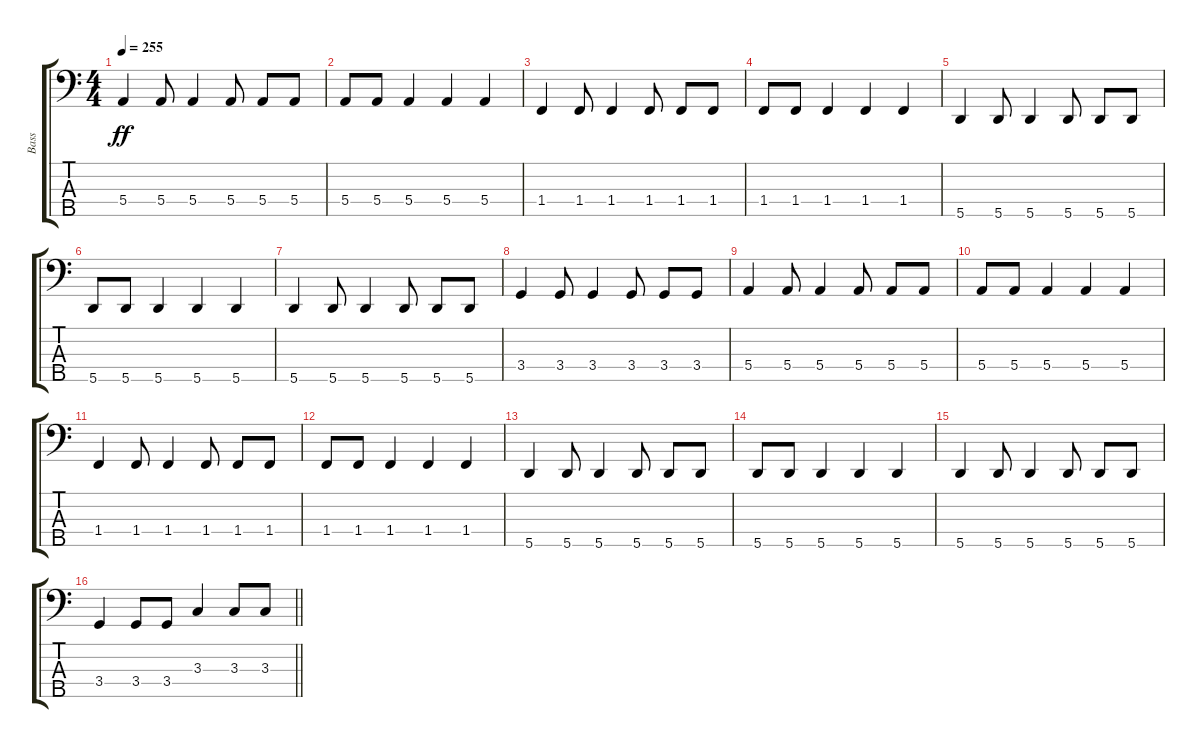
\track ("Bass" "Bass") {instrument electricbasspick}
\staff {score tabs}
\tuning (G2 D2 A1 E1 A0) {hide}
\ts (4 4)
\tempo 255
\clef f4
\ks c
5.4.4{dy ff} 5.4.8 5.4.4 5.4.8 5.4.8 5.4.8 |
5.4.8 5.4.8 5.4.4 5.4.4 5.4.4 |
1.4.4 1.4.8 1.4.4 1.4.8 1.4.8 1.4.8 |
1.4.8 1.4.8 1.4.4 1.4.4 1.4.4 |
5.5.4 5.5.8 5.5.4 5.5.8 5.5.8 5.5.8 |
5.5.8 5.5.8 5.5.4 5.5.4 5.5.4 |
5.5.4 5.5.8 5.5.4 5.5.8 5.5.8 5.5.8 |
3.4.4 3.4.8 3.4.4 3.4.8 3.4.8 3.4.8 |
5.4.4 5.4.8 5.4.4 5.4.8 5.4.8 5.4.8 |
5.4.8 5.4.8 5.4.4 5.4.4 5.4.4 |
1.4.4 1.4.8 1.4.4 1.4.8 1.4.8 1.4.8 |
1.4.8 1.4.8 1.4.4 1.4.4 1.4.4 |
5.5.4 5.5.8 5.5.4 5.5.8 5.5.8 5.5.8 |
5.5.8 5.5.8 5.5.4 5.5.4 5.5.4 |
5.5.4 5.5.8 5.5.4 5.5.8 5.5.8 5.5.8 |
\barLineRight lightlight
3.4.4 3.4.8 3.4.8 3.3.4 3.3.8 3.3.8
